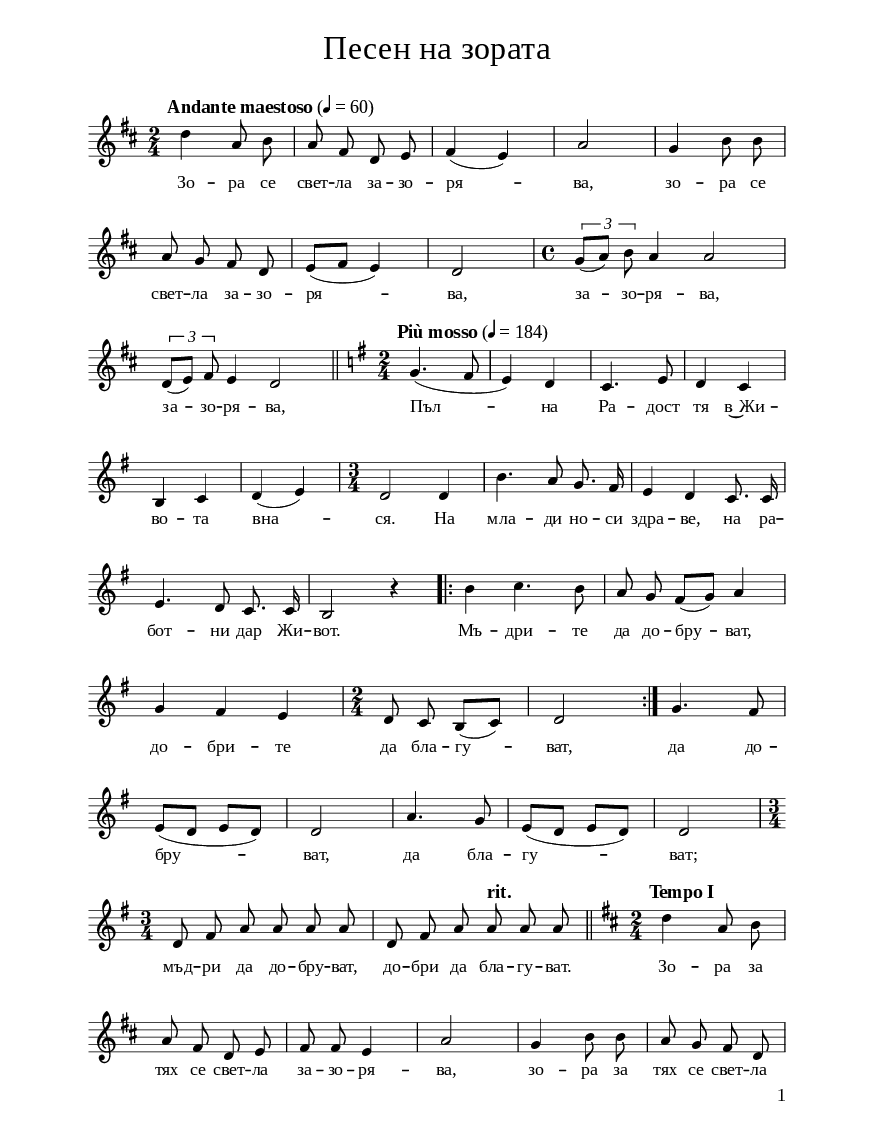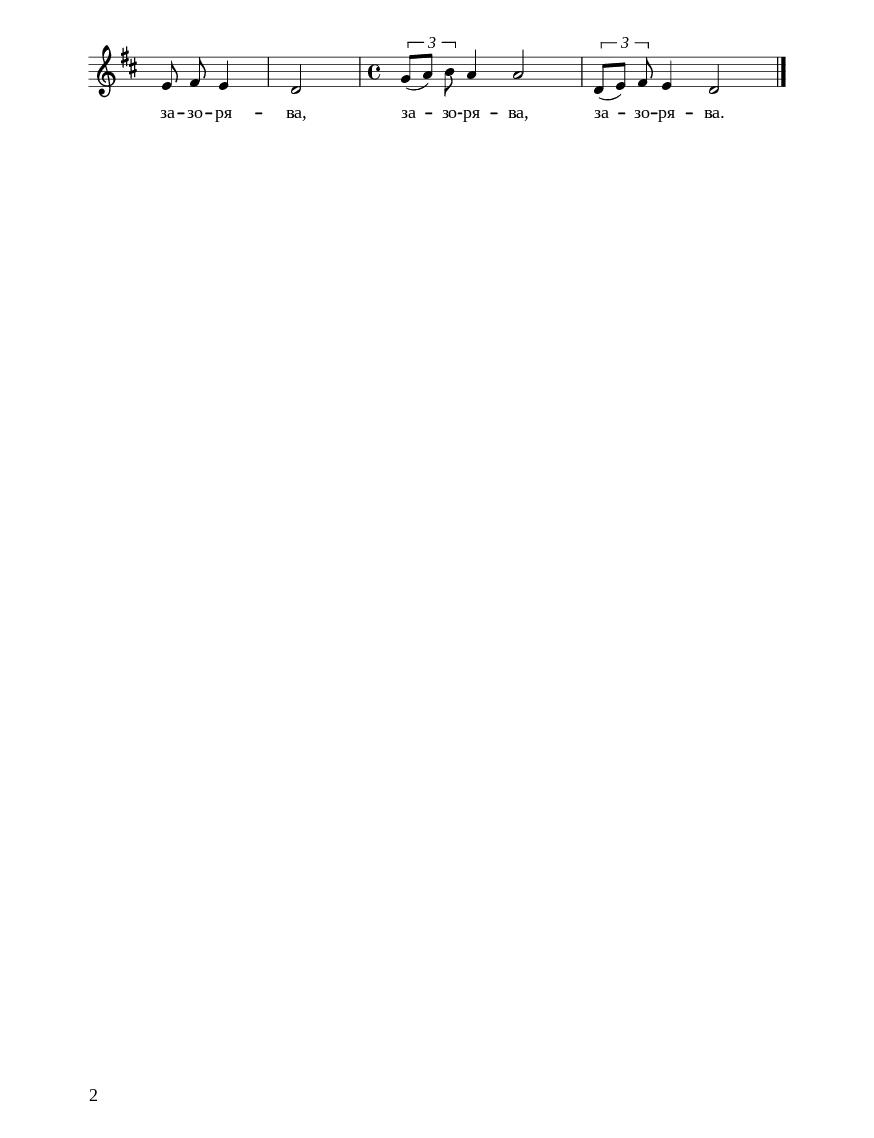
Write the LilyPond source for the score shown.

\version "2.24.2"

% include paper part and global functions
\include "include/globals.ily"

\bookpart {
  \label #'ref106
  \tocItem \markup "Песен на зората – Pesen na zorata"
  \include "include/bookpart-paper.ily"
  \score {
    \include "include/score-layout.ily"


    \new Voice \relative c' {
      \clef treble
      \key d \major
      \time 2/4
      \tempoFunc "Andante maestoso" 4 "60"
      \autoBeamOff


      \autoBeamOff
      d'4 a8 b8 | a8 fis8 d e | fis4 ( e4 ) | a2 | g4 b8 b| \break

      a8 g fis d | e [ ( fis ] e4 )  | d2 | \time 4/4 \tuplet 3/2 { { g8 [ (   a8 ) ] b8 } } a4 a2 \break

      \tuplet 3/2 {    { d,8 [( e8 )] } fis8 } e4 d2 \bar "||"  \key g \major \time 2/4
      \tempoFunc "Più mosso" 4 "184"
      g4. ( fis8 | e4 ) d4 | c4. e8 |  d4 c | \break

      b4 c | d (e) | \time 3/4 d2 d4 | b'4. a8 g8. fis16 | e4 d c8. c16  | \break

      e4. d8 c8. c16 | b2 r4 \bar ".|:"
      b'4 c4. b8 | a8 g fis [(g)] a4  \break

      g4 fis e | \time 2/4 d8 c b8 [(c8) ] | d2 |
      \bar ":|." g4. fis8 | \break

      e8 [( d ] e [d ]) | d2 | a'4. g8  |  e8 [( d8  ] e8 [d8 ]) | d2 | \break

      \time 3/4 d8 fis a a a a | d, fis a \tempo "rit." a a a \bar "||" \key d \major \time 2/4 \tempo "Tempo I" d4 a8 b | \break

      a8 fis d e | fis fis e4| a2 | g4 b8 b | a g fis d | \break

      e8 fis e4 | d2 | \time 4/4 \tuplet 3/2 { g8 [(a8)] b } a4 a2 | \tuplet 3/2 {d,8 [(e8)] fis8  }e4 d2 \bar "|."


    }

    \addlyrics {
      Зо -- ра се свет -- ла за -- зо -- ря -- ва,
      зо -- ра се свет -- ла за -- зо -- ря -- ва,
      за -- зо -- ря -- ва, за -- зо -- ря -- ва,

      Пъл -- на 	Pа -- дост тя в~Жи -- во -- та вна -- ся.

      На мла -- ди но -- си здра -- ве,

      на ра -- бот -- ни дар Жи -- вот.

      Мъ -- дри -- те да до -- бру -- ват,

      до -- бри -- те да бла -- гу -- ват,


      да до -- бру -- ват, да бла -- гу -- ват;

      мъд -- ри да до -- бру -- ват,

      до -- бри да бла -- гу -- ват.

      Зо -- ра за тях се свет -- ла за -- зо -- ря -- ва,

      зо -- ра за тях се свет -- ла за -- зо -- ря -- ва,

      за -- зо -- ря -- ва, за -- зо -- ря -- ва.
    }

    \header {
      title = \titleFunc "Песен на зората" "Pesen na zorata"
    }

    \midi{}

  } % score

  %\markup \dc-two "D.C." "con repitione"


  % include foreign translation(s) of the song

  

} % bookpart
